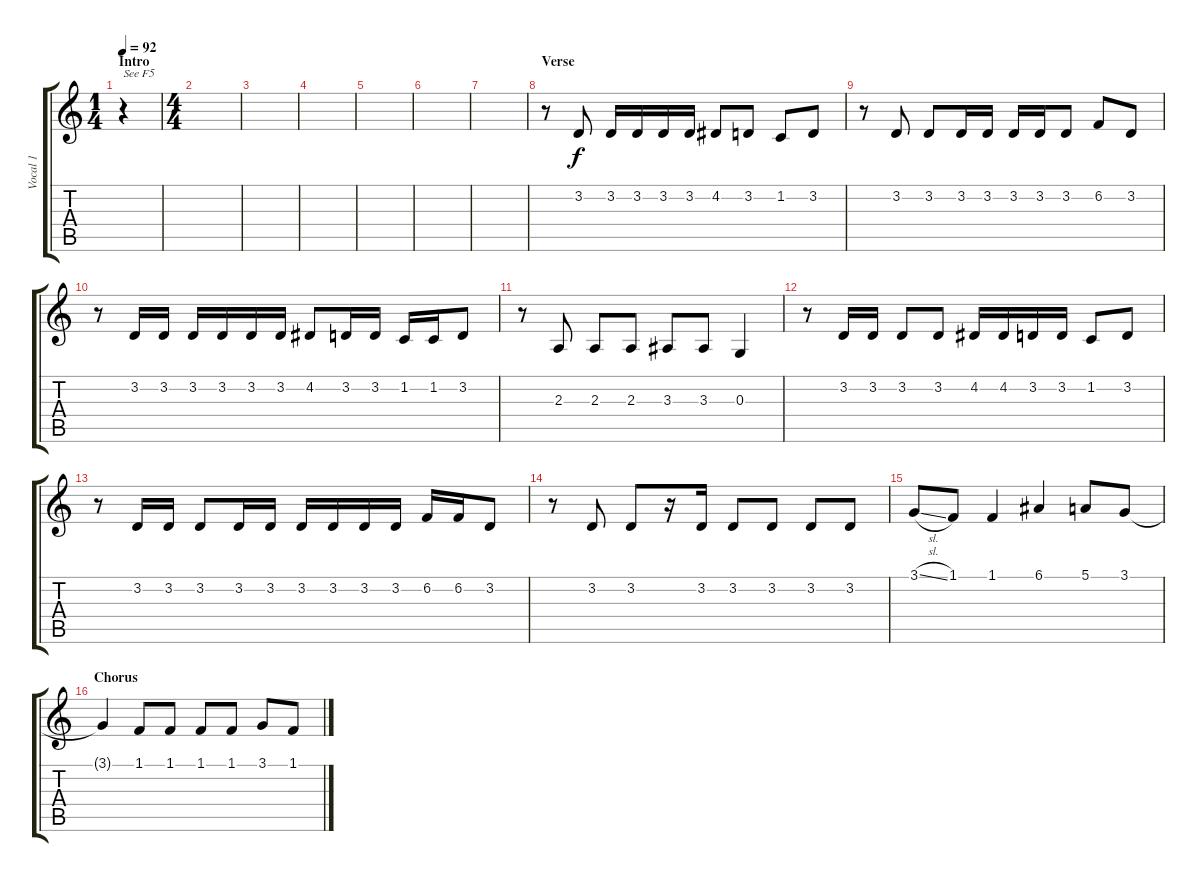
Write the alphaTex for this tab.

\track ("Vocal 1" "Vocal 1") {instrument clarinet}
\staff {score tabs}
\tuning (E4 B3 G3 D3 A2 E2) {hide}
\ts (1 4)
\section ("" "Intro")
\tempo 92
\clef g2
\ks c
r.4{txt "See F5" dy f instrument clarinet} |
\ts (4 4)
|
|
|
|
|
|
\section ("" "Verse")
r.8 3.2.8 3.2.16 3.2.16 3.2.16 3.2.16 4.2.8 3.2.8 1.2.8 3.2.8 |
r.8 3.2.8 3.2.8 3.2.16 3.2.16 3.2.16 3.2.16 3.2.8 6.2.8 3.2.8 |
r.8 3.2.16 3.2.16 3.2.16 3.2.16 3.2.16 3.2.16 4.2.8 3.2.16 3.2.16 1.2.16 1.2.16 3.2.8 |
r.8 2.3.8 2.3.8 2.3.8 3.3.8 3.3.8 0.3.4 |
r.8 3.2.16 3.2.16 3.2.8 3.2.8 4.2.16 4.2.16 3.2.16 3.2.16 1.2.8 3.2.8 |
r.8 3.2.16 3.2.16 3.2.8 3.2.16 3.2.16 3.2.16 3.2.16 3.2.16 3.2.16 6.2.16 6.2.16 3.2.8 |
r.8 3.2.8 3.2.8 r.16 3.2.16 3.2.8 3.2.8 3.2.8 3.2.8 |
3.1{sl}.8 1.1.8 1.1.4 6.1.4 5.1.8 3.1.8 |
\section ("" "Chorus")
3.1{t}.4 1.1.8 1.1.8 1.1.8 1.1.8 3.1.8 1.1.8
